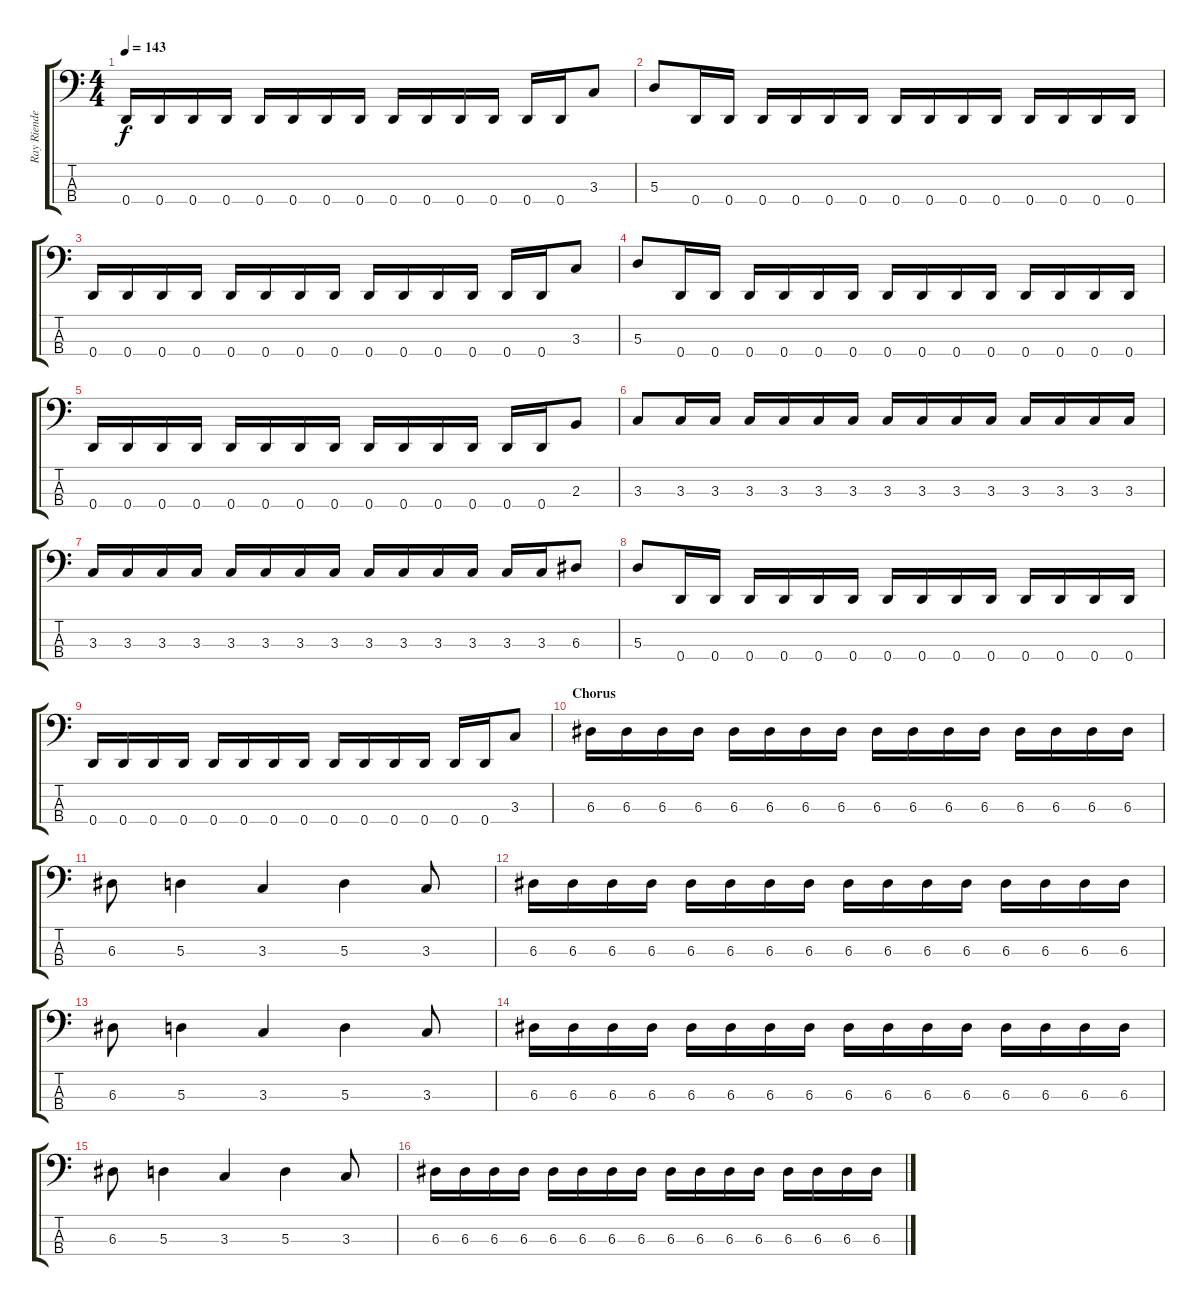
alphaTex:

\track ("Ray Riendeau" "Ray Riende") {instrument electricbassfinger}
\staff {score tabs}
\tuning (G2 D2 A1 D1) {hide}
\ts (4 4)
\tempo 143
\clef f4
\ks c
0.4.16{dy f} 0.4.16 0.4.16 0.4.16 0.4.16 0.4.16 0.4.16 0.4.16 0.4.16 0.4.16 0.4.16 0.4.16 0.4.16 0.4.16 3.3.8 |
5.3.8 0.4.16 0.4.16 0.4.16 0.4.16 0.4.16 0.4.16 0.4.16 0.4.16 0.4.16 0.4.16 0.4.16 0.4.16 0.4.16 0.4.16 |
0.4.16 0.4.16 0.4.16 0.4.16 0.4.16 0.4.16 0.4.16 0.4.16 0.4.16 0.4.16 0.4.16 0.4.16 0.4.16 0.4.16 3.3.8 |
5.3.8 0.4.16 0.4.16 0.4.16 0.4.16 0.4.16 0.4.16 0.4.16 0.4.16 0.4.16 0.4.16 0.4.16 0.4.16 0.4.16 0.4.16 |
0.4.16 0.4.16 0.4.16 0.4.16 0.4.16 0.4.16 0.4.16 0.4.16 0.4.16 0.4.16 0.4.16 0.4.16 0.4.16 0.4.16 2.3.8 |
3.3.8 3.3.16 3.3.16 3.3.16 3.3.16 3.3.16 3.3.16 3.3.16 3.3.16 3.3.16 3.3.16 3.3.16 3.3.16 3.3.16 3.3.16 |
3.3.16 3.3.16 3.3.16 3.3.16 3.3.16 3.3.16 3.3.16 3.3.16 3.3.16 3.3.16 3.3.16 3.3.16 3.3.16 3.3.16 6.3.8 |
5.3.8 0.4.16 0.4.16 0.4.16 0.4.16 0.4.16 0.4.16 0.4.16 0.4.16 0.4.16 0.4.16 0.4.16 0.4.16 0.4.16 0.4.16 |
0.4.16 0.4.16 0.4.16 0.4.16 0.4.16 0.4.16 0.4.16 0.4.16 0.4.16 0.4.16 0.4.16 0.4.16 0.4.16 0.4.16 3.3.8 |
\section ("" "Chorus")
6.3.16 6.3.16 6.3.16 6.3.16 6.3.16 6.3.16 6.3.16 6.3.16 6.3.16 6.3.16 6.3.16 6.3.16 6.3.16 6.3.16 6.3.16 6.3.16 |
6.3.8 5.3.4 3.3.4 5.3.4 3.3.8 |
6.3.16 6.3.16 6.3.16 6.3.16 6.3.16 6.3.16 6.3.16 6.3.16 6.3.16 6.3.16 6.3.16 6.3.16 6.3.16 6.3.16 6.3.16 6.3.16 |
6.3.8 5.3.4 3.3.4 5.3.4 3.3.8 |
6.3.16 6.3.16 6.3.16 6.3.16 6.3.16 6.3.16 6.3.16 6.3.16 6.3.16 6.3.16 6.3.16 6.3.16 6.3.16 6.3.16 6.3.16 6.3.16 |
6.3.8 5.3.4 3.3.4 5.3.4 3.3.8 |
6.3.16 6.3.16 6.3.16 6.3.16 6.3.16 6.3.16 6.3.16 6.3.16 6.3.16 6.3.16 6.3.16 6.3.16 6.3.16 6.3.16 6.3.16 6.3.16
